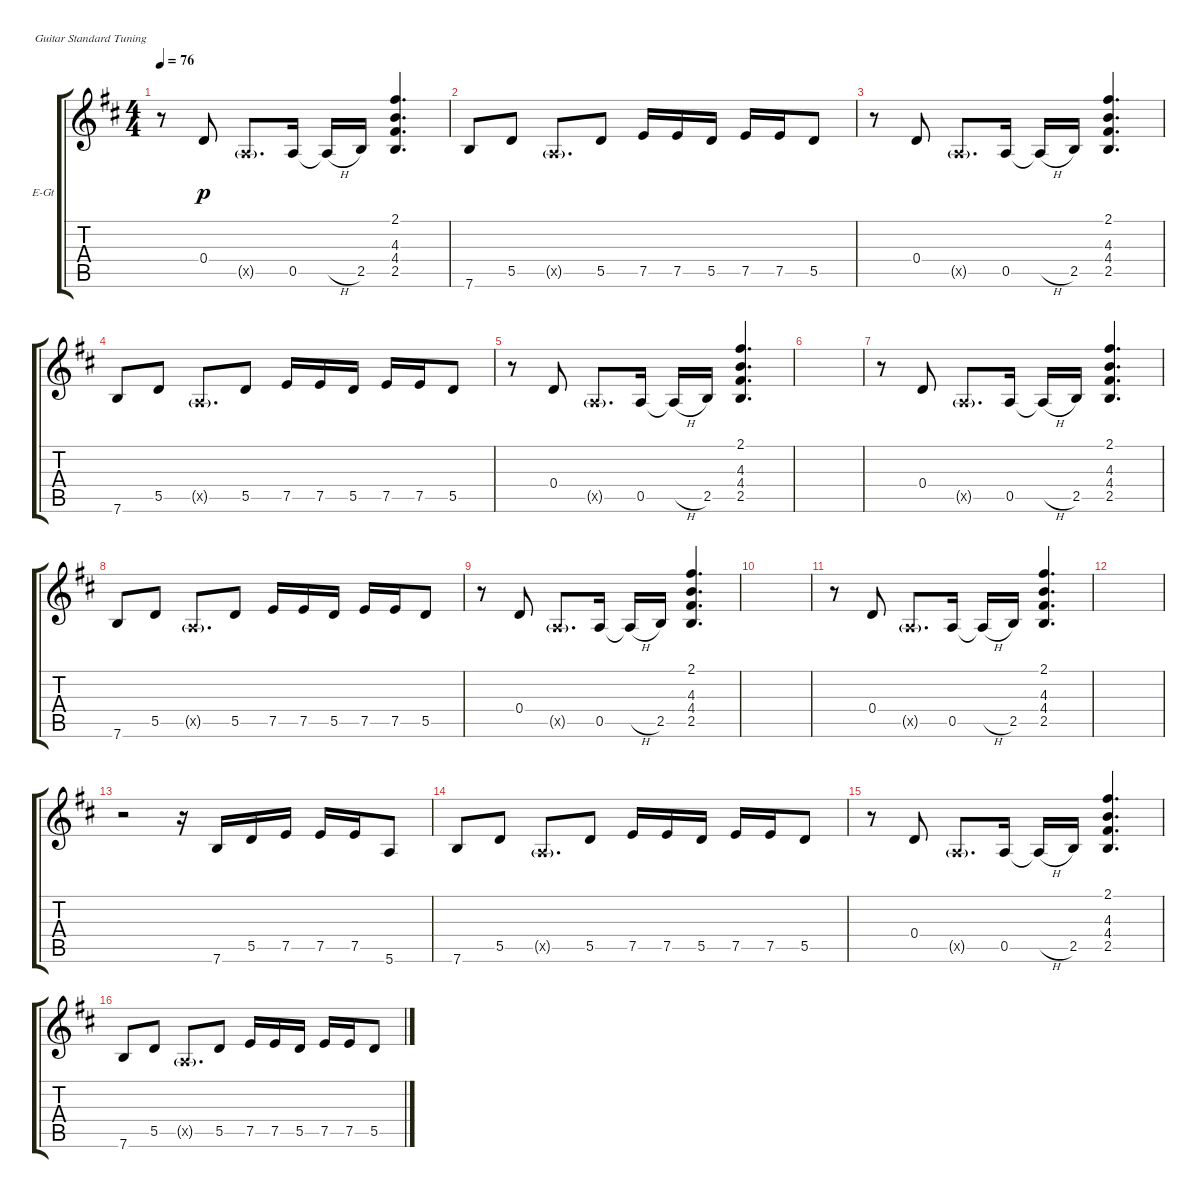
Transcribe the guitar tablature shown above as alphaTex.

\defaultSystemsLayout 4
\bracketExtendMode groupsimilarinstruments
\firstSystemTrackNameOrientation horizontal
\otherSystemsTrackNameOrientation horizontal
\track ("Electric Guitar Accom." "E-Gt") {instrument overdrivenguitar}
\staff {score tabs}
\tuning (E4 B3 G3 D3 A2 E2)
\ts (4 4)
\tempo 76
\clef g2
\ks bminor
r.8{dy p} 0.4.8 0.5{g x}.8{d} 0.5.16 0.5{h t}.16 2.5.16 (2.5 4.4 4.3 2.1).4{d} |
7.6.8 5.5.8 0.5{g x}.8{d} 5.5.8 7.5.16 7.5.16 5.5.16 7.5.16 7.5.16 5.5.8 |
r.8 0.4.8 0.5{g x}.8{d} 0.5.16 0.5{h t}.16 2.5.16 (2.5 4.4 4.3 2.1).4{d} |
7.6.8 5.5.8 0.5{g x}.8{d} 5.5.8 7.5.16 7.5.16 5.5.16 7.5.16 7.5.16 5.5.8 |
r.8 0.4.8 0.5{g x}.8{d} 0.5.16 0.5{h t}.16 2.5.16 (2.5 4.4 4.3 2.1).4{d} |
|
r.8 0.4.8 0.5{g x}.8{d} 0.5.16 0.5{h t}.16 2.5.16 (2.5 4.4 4.3 2.1).4{d} |
7.6.8 5.5.8 0.5{g x}.8{d} 5.5.8 7.5.16 7.5.16 5.5.16 7.5.16 7.5.16 5.5.8 |
r.8 0.4.8 0.5{g x}.8{d} 0.5.16 0.5{h t}.16 2.5.16 (2.5 4.4 4.3 2.1).4{d} |
|
r.8 0.4.8 0.5{g x}.8{d} 0.5.16 0.5{h t}.16 2.5.16 (2.5 4.4 4.3 2.1).4{d} |
|
r.2 r.16 7.6.16 5.5.16 7.5.16 7.5.16 7.5.16 5.6.8 |
7.6.8 5.5.8 0.5{g x}.8{d} 5.5.8 7.5.16 7.5.16 5.5.16 7.5.16 7.5.16 5.5.8 |
r.8 0.4.8 0.5{g x}.8{d} 0.5.16 0.5{h t}.16 2.5.16 (2.5 4.4 4.3 2.1).4{d} |
7.6.8 5.5.8 0.5{g x}.8{d} 5.5.8 7.5.16 7.5.16 5.5.16 7.5.16 7.5.16 5.5.8
